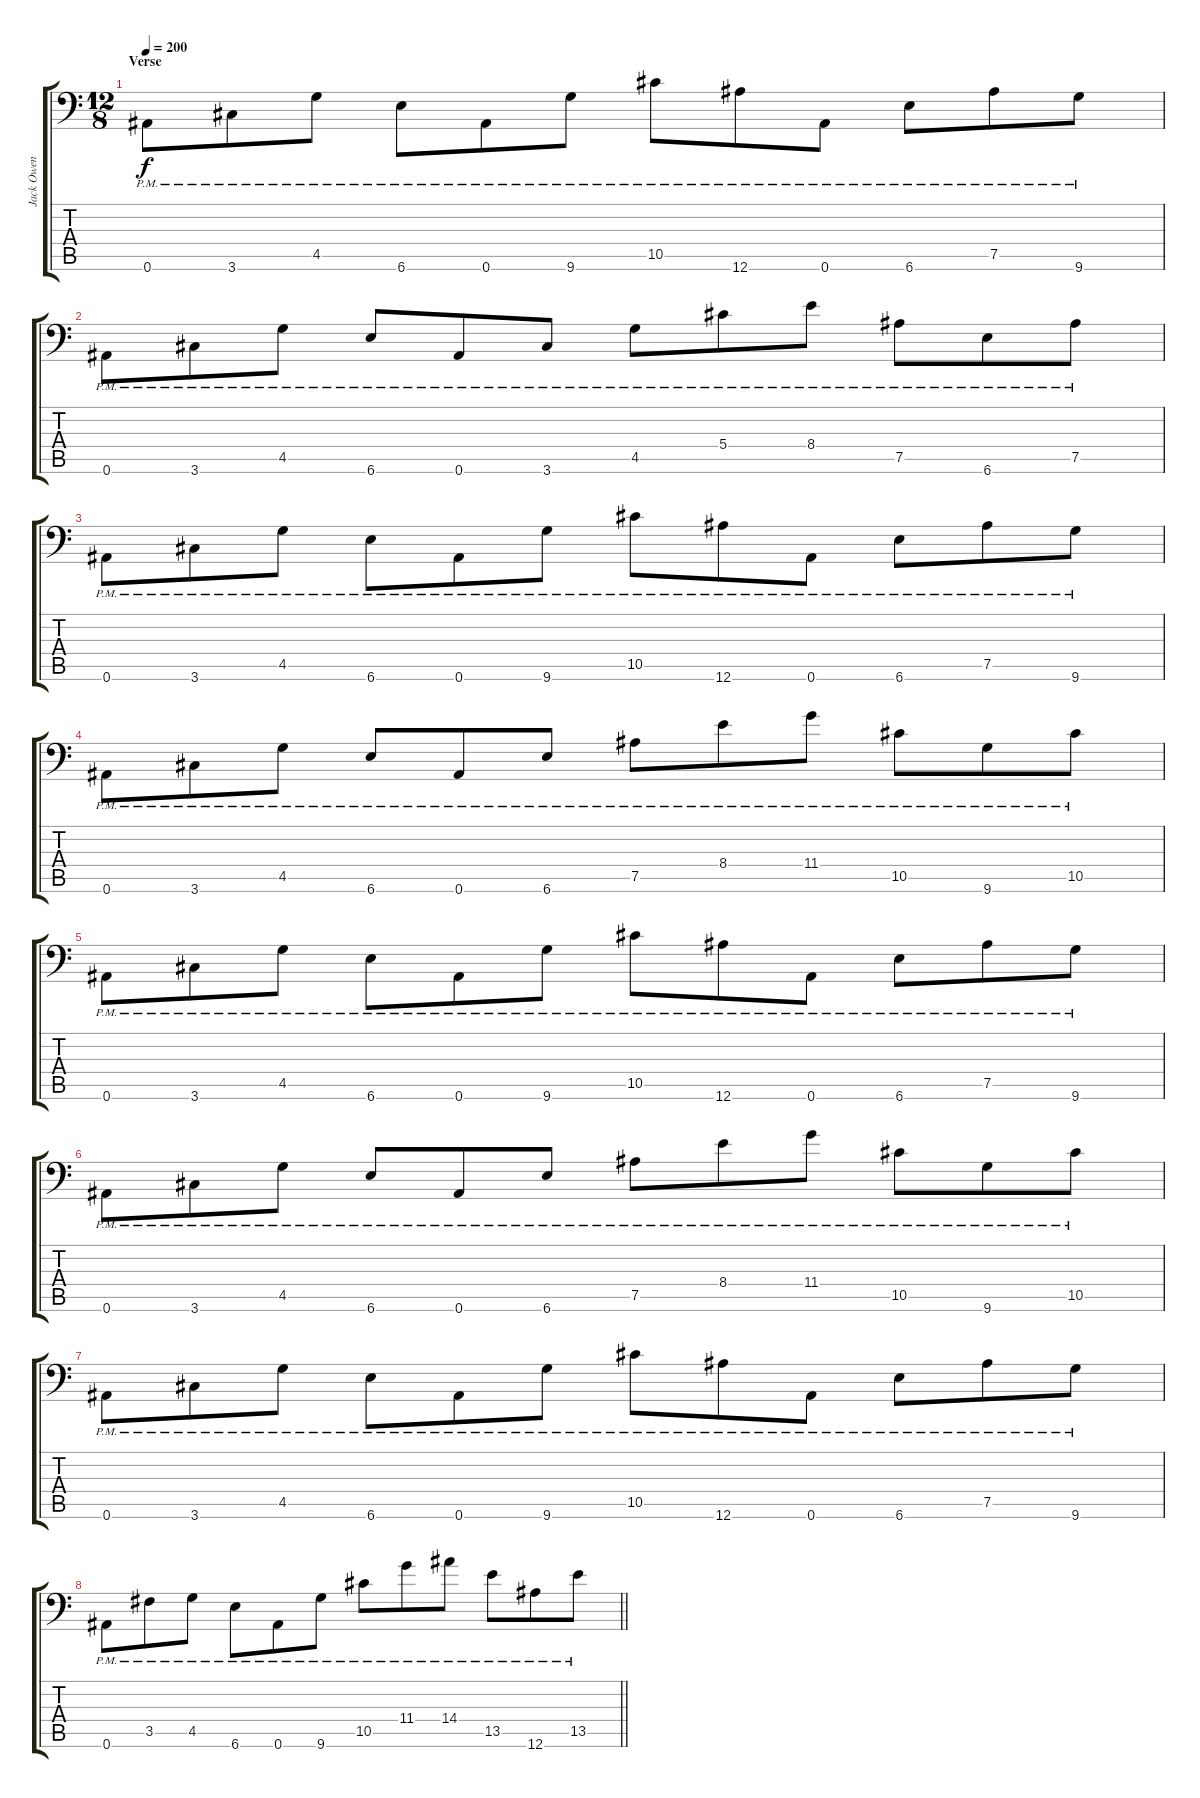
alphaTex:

\track ("Jack Owen" "Jack Owen") {instrument distortionguitar}
\staff {score tabs}
\tuning (Bb3 F3 Db3 Ab2 Eb2 Bb1) {hide}
\ts (12 8)
\section ("" "Verse")
\tempo 200
\clef f4
\ks c
0.6{pm}.8{dy f} 3.6{pm}.8 4.5{pm}.8 6.6{pm}.8 0.6{pm}.8 9.6{pm}.8 10.5{pm}.8 12.6{pm}.8 0.6{pm}.8 6.6{pm}.8 7.5{pm}.8 9.6{pm}.8 |
0.6{pm}.8 3.6{pm}.8 4.5{pm}.8 6.6{pm}.8 0.6{pm}.8 3.6{pm}.8 4.5{pm}.8 5.4{pm}.8 8.4{pm}.8 7.5{pm}.8 6.6{pm}.8 7.5{pm}.8 |
0.6{pm}.8 3.6{pm}.8 4.5{pm}.8 6.6{pm}.8 0.6{pm}.8 9.6{pm}.8 10.5{pm}.8 12.6{pm}.8 0.6{pm}.8 6.6{pm}.8 7.5{pm}.8 9.6{pm}.8 |
0.6{pm}.8 3.6{pm}.8 4.5{pm}.8 6.6{pm}.8 0.6{pm}.8 6.6{pm}.8 7.5{pm}.8 8.4{pm}.8 11.4{pm}.8 10.5{pm}.8 9.6{pm}.8 10.5{pm}.8 |
0.6{pm}.8 3.6{pm}.8 4.5{pm}.8 6.6{pm}.8 0.6{pm}.8 9.6{pm}.8 10.5{pm}.8 12.6{pm}.8 0.6{pm}.8 6.6{pm}.8 7.5{pm}.8 9.6{pm}.8 |
0.6{pm}.8 3.6{pm}.8 4.5{pm}.8 6.6{pm}.8 0.6{pm}.8 6.6{pm}.8 7.5{pm}.8 8.4{pm}.8 11.4{pm}.8 10.5{pm}.8 9.6{pm}.8 10.5{pm}.8 |
0.6{pm}.8 3.6{pm}.8 4.5{pm}.8 6.6{pm}.8 0.6{pm}.8 9.6{pm}.8 10.5{pm}.8 12.6{pm}.8 0.6{pm}.8 6.6{pm}.8 7.5{pm}.8 9.6{pm}.8 |
\barLineRight lightlight
0.6{pm}.8 3.5{pm}.8 4.5{pm}.8 6.6{pm}.8 0.6{pm}.8 9.6{pm}.8 10.5{pm}.8 11.4{pm}.8 14.4{pm}.8 13.5{pm}.8 12.6{pm}.8 13.5{pm}.8
